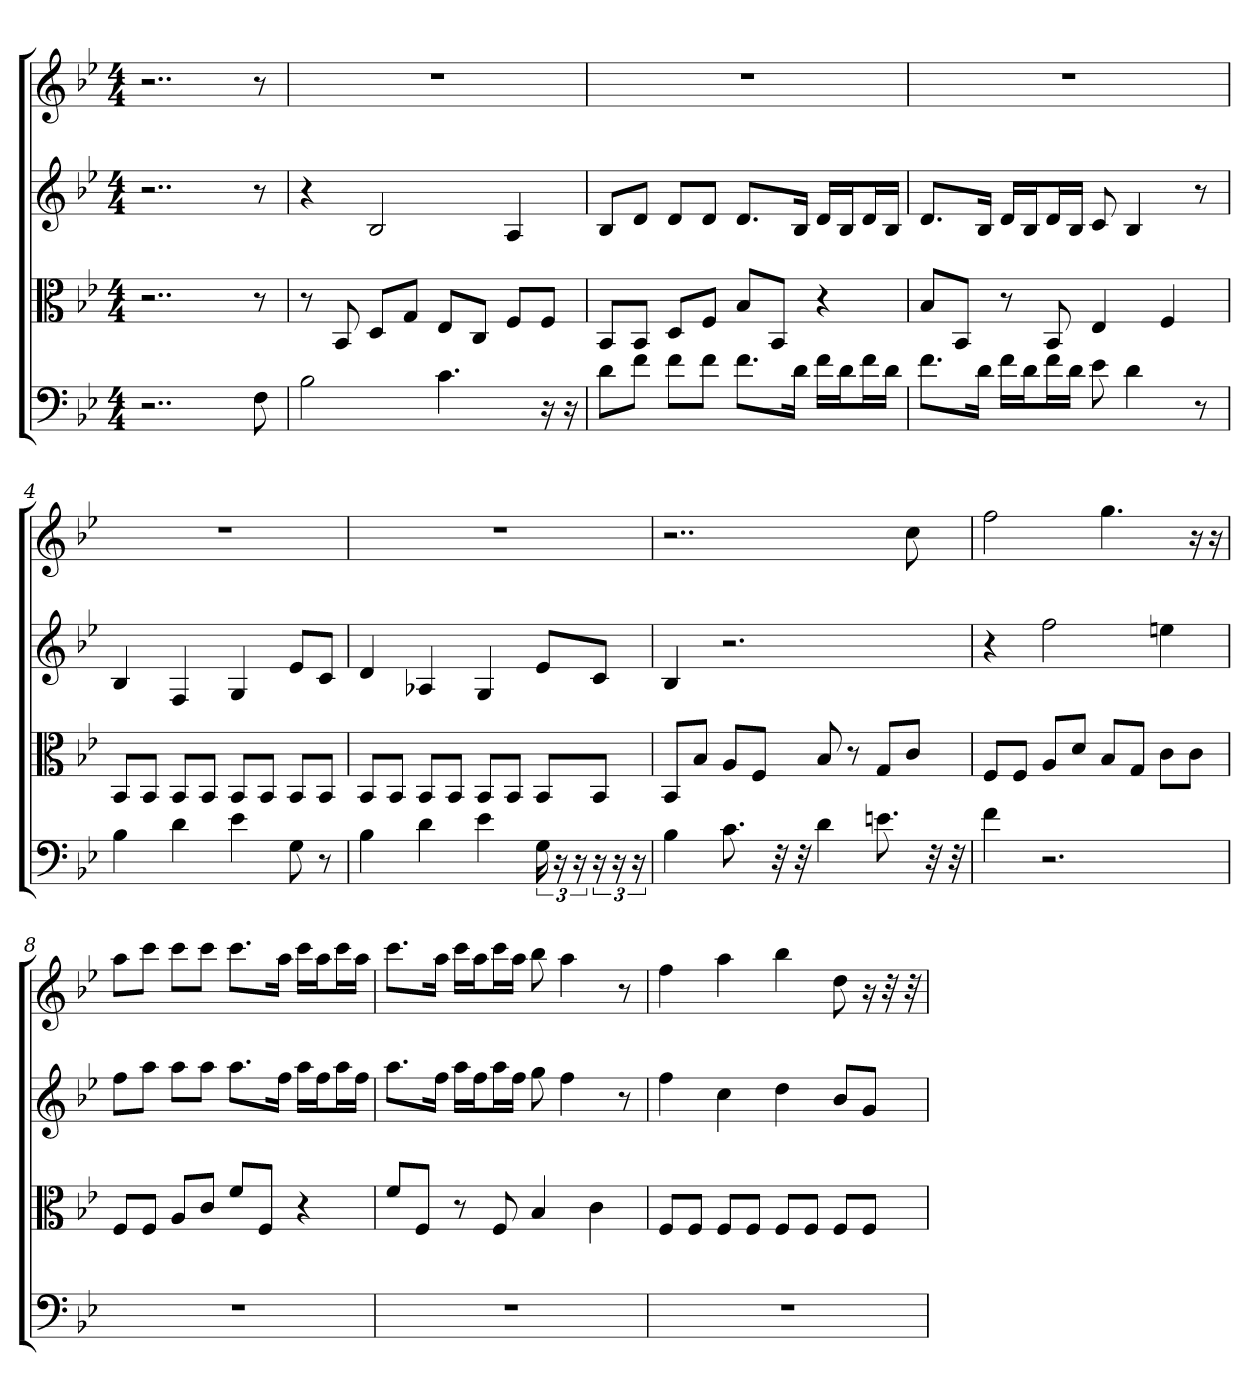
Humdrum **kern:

**kern	**kern	**kern	**kern
*part4	*part3	*part2	*part1
*staff4	*staff3	*staff2	*staff1
*clefF4	*clefC3	*clefG2	*clefG2
*k[b-e-]	*k[b-e-]	*k[b-e-]	*k[b-e-]
*B-:	*B-:	*B-:	*B-:
*M4/4	*M4/4	*M4/4	*M4/4
=	=	=	=
2..r	2..r	2..r	2..r
8F	8r	8r	8r
=1	=1	=1	=1
2B-	8r	4r	1r
.	8BB-	.	.
.	8D/L	2B-	.
.	8G/J	.	.
4.c	8E-/L	.	.
.	8C/J	.	.
.	8F/L	4A	.
16r	8F/J	.	.
16r	.	.	.
=2	=2	=2	=2
8d\L	8BB-/L	8B-/L	1r
8f\J	8BB-/J	8d/J	.
8f\L	8D/L	8d/L	.
8f\J	8F/J	8d/J	.
8.f\L	8B-/L	8.d/L	.
.	8BB-/J	.	.
16d\Jk	.	16B-/Jk	.
16f\LL	4r	16d/LL	.
16d\J	.	16B-/J	.
16f\L	.	16d/L	.
16d\JJ	.	16B-/JJ	.
=3	=3	=3	=3
8.f\L	8B-/L	8.d/L	1r
.	8BB-/J	.	.
16d\Jk	.	16B-/Jk	.
16f\LL	8r	16d/LL	.
16d\J	.	16B-/J	.
16f\L	8BB-	16d/L	.
16d\JJ	.	16B-/JJ	.
8e-	4E-	8c	.
4d	.	4B-	.
.	4F	.	.
8r	.	8r	.
=4	=4	=4	=4
4B-	8BB-/L	4B-	1r
.	8BB-/J	.	.
4d	8BB-/L	4F	.
.	8BB-/J	.	.
4e-	8BB-/L	4G	.
.	8BB-/J	.	.
8G	8BB-/L	8e-/L	.
8r	8BB-/J	8c/J	.
=5	=5	=5	=5
4B-	8BB-/L	4d	1r
.	8BB-/J	.	.
4d	8BB-/L	4A-X	.
.	8BB-/J	.	.
4e-	8BB-/L	4G	.
.	8BB-/J	.	.
24G	8BB-/L	8e-/L	.
24r	.	.	.
24r	.	.	.
24r	8BB-/J	8c/J	.
24r	.	.	.
24r	.	.	.
=6	=6	=6	=6
4B-	8BB-/L	4B-	2..r
.	8B-/J	.	.
8.c	8A/L	2.r	.
.	8F/J	.	.
32r	.	.	.
32r	.	.	.
4d	8B-	.	.
.	8r	.	.
8.en	8G/L	.	.
.	8c/J	.	8cc
32r	.	.	.
32r	.	.	.
=7	=7	=7	=7
4f	8F/L	4r	2ff
.	8F/J	.	.
2.r	8A/L	2ff	.
.	8d/J	.	.
.	8B-/L	.	4.gg
.	8G/J	.	.
.	8c\L	4een	.
.	8c\J	.	16r
.	.	.	16r
=8	=8	=8	=8
1r	8F/L	8ff\L	8aa\L
.	8F/J	8aa\J	8ccc\J
.	8A/L	8aa\L	8ccc\L
.	8c/J	8aa\J	8ccc\J
.	8f/L	8.aa\L	8.ccc\L
.	8F/J	.	.
.	.	16ff\Jk	16aa\Jk
.	4r	16aa\LL	16ccc\LL
.	.	16ff\J	16aa\J
.	.	16aa\L	16ccc\L
.	.	16ff\JJ	16aa\JJ
=9	=9	=9	=9
1r	8f/L	8.aa\L	8.ccc\L
.	8F/J	.	.
.	.	16ff\Jk	16aa\Jk
.	8r	16aa\LL	16ccc\LL
.	.	16ff\J	16aa\J
.	8F	16aa\L	16ccc\L
.	.	16ff\JJ	16aa\JJ
.	4B-	8gg	8bb-
.	.	4ff	4aa
.	4c	.	.
.	.	8r	8r
=10	=10	=10	=10
1r	8F/L	4ff	4ff
.	8F/J	.	.
.	8F/L	4cc	4aa
.	8F/J	.	.
.	8F/L	4dd	4bb-
.	8F/J	.	.
.	8F/L	8b-/L	8dd
.	8F/J	8g/J	16r
.	.	.	32r
.	.	.	32r
=	=	=	=
*-	*-	*-	*-
